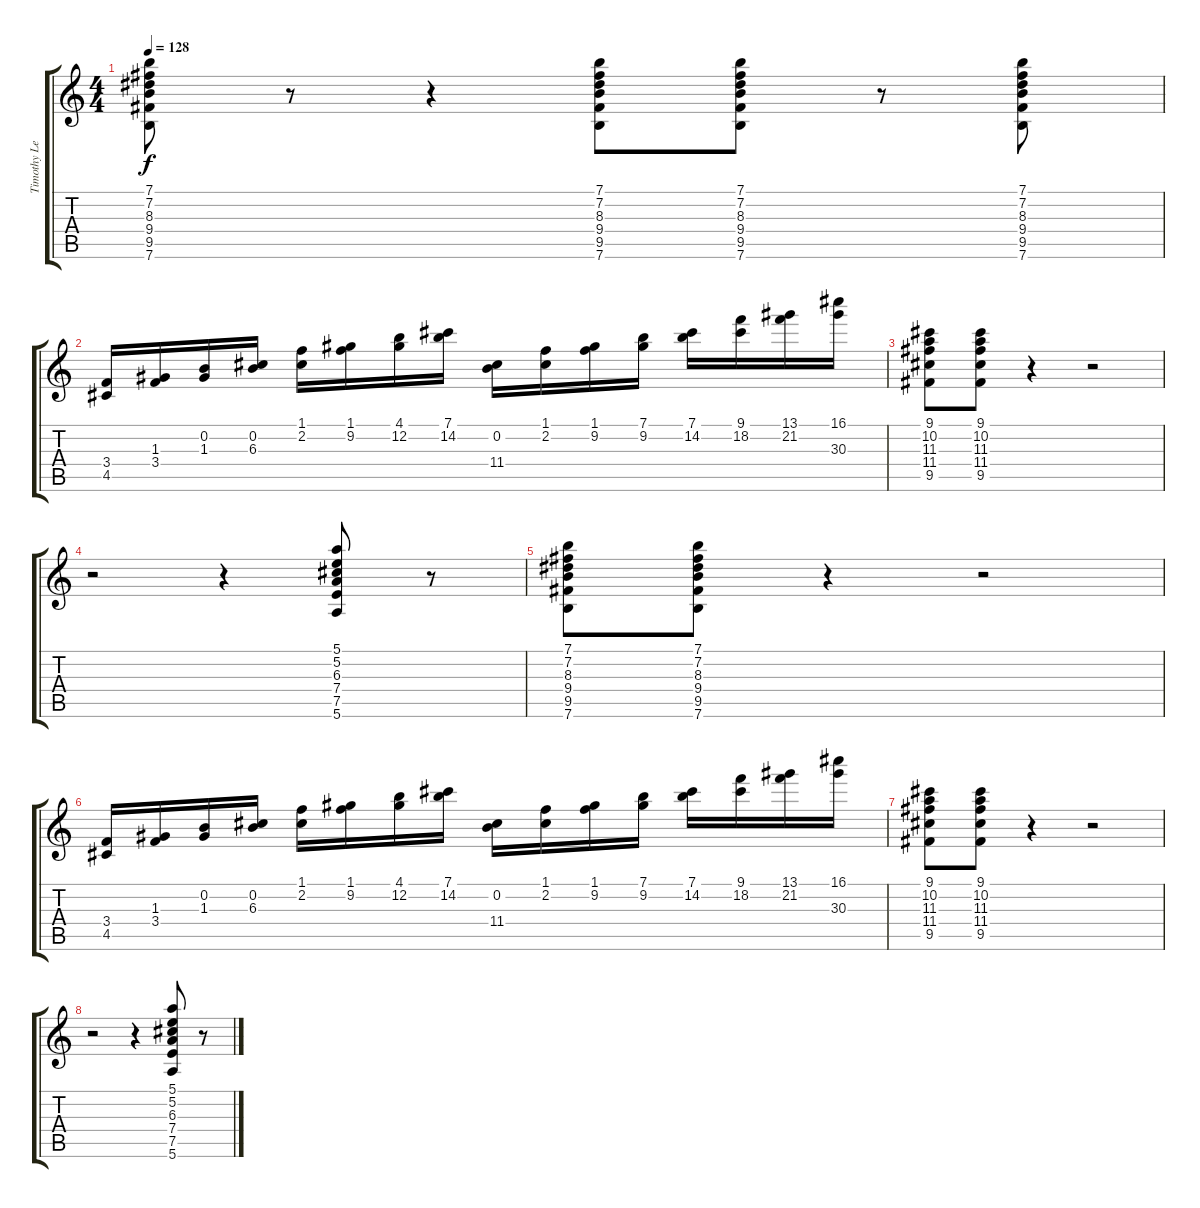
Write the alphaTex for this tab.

\track ("Timothy Lever" "Timothy Le") {instrument tremolostrings}
\staff {score tabs}
\tuning (E5 B4 G4 D4 A3 E3) {hide}
\ts (4 4)
\tempo 128
\clef g2
\ks c
(7.1 7.2 8.3 9.4 9.5 7.6).8{dy f} r.8 r.4 (7.1 7.2 8.3 9.4 9.5 7.6).8 (7.1 7.2 8.3 9.4 9.5 7.6).8 r.8 (7.1 7.2 8.3 9.4 9.5 7.6).8 |
(3.4 4.5).16 (1.3 3.4).16 (0.2 1.3).16 (0.2 6.3).16 (1.1 2.2).16 (1.1 9.2).16 (4.1 12.2).16 (7.1 14.2).16 (0.2 11.4).16 (1.1 2.2).16 (1.1 9.2).16 (7.1 9.2).16 (7.1 14.2).16 (9.1 18.2).16 (13.1 21.2).16 (16.1 30.3).16 |
(9.1 10.2 11.3 11.4 9.5).8{balance 8} (9.1 10.2 11.3 11.4 9.5).8 r.4 r.2 |
r.2 r.4 (5.1 5.2 6.3 7.4 7.5 5.6).8 r.8 |
(7.1 7.2 8.3 9.4 9.5 7.6).8 (7.1 7.2 8.3 9.4 9.5 7.6).8 r.4 r.2 |
(3.4 4.5).16 (1.3 3.4).16 (0.2 1.3).16 (0.2 6.3).16 (1.1 2.2).16 (1.1 9.2).16 (4.1 12.2).16 (7.1 14.2).16 (0.2 11.4).16 (1.1 2.2).16 (1.1 9.2).16 (7.1 9.2).16 (7.1 14.2).16 (9.1 18.2).16 (13.1 21.2).16 (16.1 30.3).16 |
(9.1 10.2 11.3 11.4 9.5).8{balance 8} (9.1 10.2 11.3 11.4 9.5).8 r.4 r.2 |
r.2 r.4 (5.1 5.2 6.3 7.4 7.5 5.6).8 r.8
